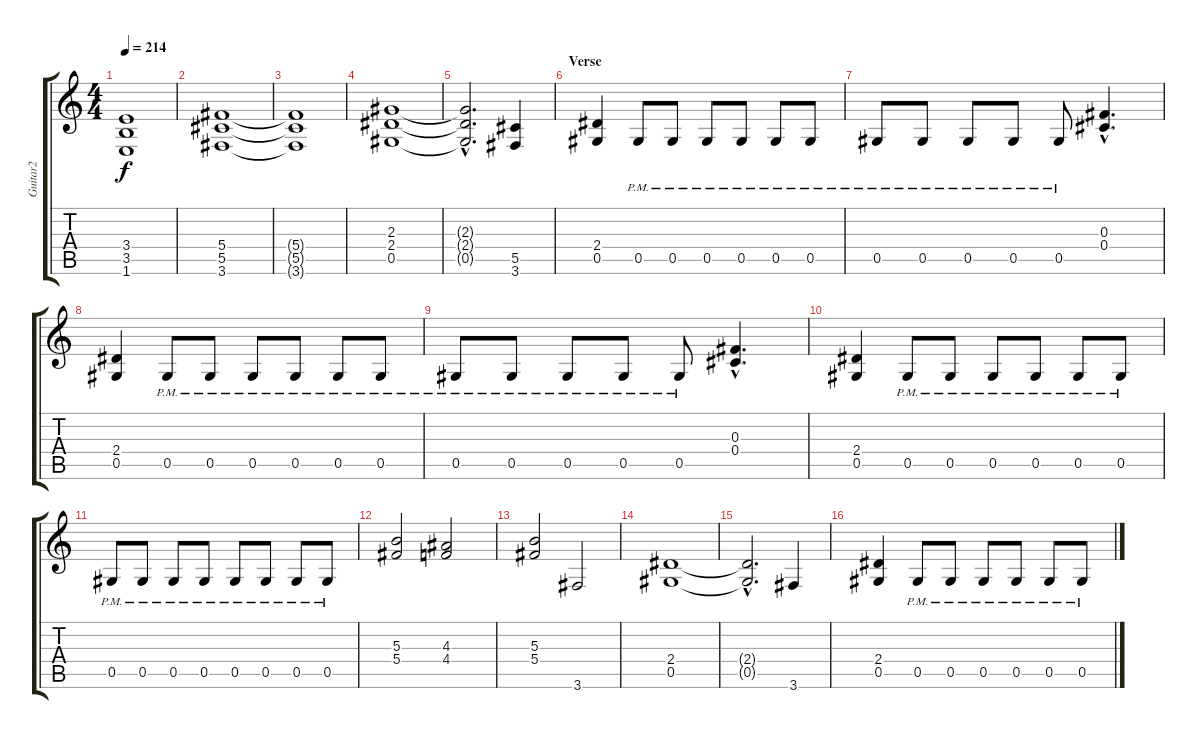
\track ("Guitar2" "Guitar2") {instrument distortionguitar}
\staff {score tabs}
\tuning (Eb4 Bb3 Gb3 Db3 Ab2 Eb2) {hide}
\ts (4 4)
\tempo 214
\clef g2
\ks c
(3.4{t} 3.5{t} 1.6{t}).1{dy f} |
(5.4 5.5 3.6).1 |
(5.4{t} 5.5{t} 3.6{t}).1 |
(2.3 2.4 0.5).1 |
(2.3{hac t} 2.4{hac t} 0.5{hac t}).2{d} (5.5 3.6).4 |
\section ("" "Verse")
(2.4 0.5).4 0.5{pm}.8 0.5{pm}.8 0.5{pm}.8 0.5{pm}.8 0.5{pm}.8 0.5{pm}.8 |
0.5{pm}.8 0.5{pm}.8 0.5{pm}.8 0.5{pm}.8 0.5{pm}.8 (0.3{hac} 0.4{hac}).4{d} |
(2.4 0.5).4 0.5{pm}.8 0.5{pm}.8 0.5{pm}.8 0.5{pm}.8 0.5{pm}.8 0.5{pm}.8 |
0.5{pm}.8 0.5{pm}.8 0.5{pm}.8 0.5{pm}.8 0.5{pm}.8 (0.3{hac} 0.4{hac}).4{d} |
(2.4 0.5).4 0.5{pm}.8 0.5{pm}.8 0.5{pm}.8 0.5{pm}.8 0.5{pm}.8 0.5{pm}.8 |
0.5{pm}.8 0.5{pm}.8 0.5{pm}.8 0.5{pm}.8 0.5{pm}.8 0.5{pm}.8 0.5{pm}.8 0.5{pm}.8 |
(5.3 5.4).2 (4.3 4.4).2 |
(5.3 5.4).2 3.6.2 |
(2.4 0.5).1 |
(2.4{hac t} 0.5{hac t}).2{d} 3.6.4 |
(2.4 0.5).4 0.5{pm}.8 0.5{pm}.8 0.5{pm}.8 0.5{pm}.8 0.5{pm}.8 0.5{pm}.8
